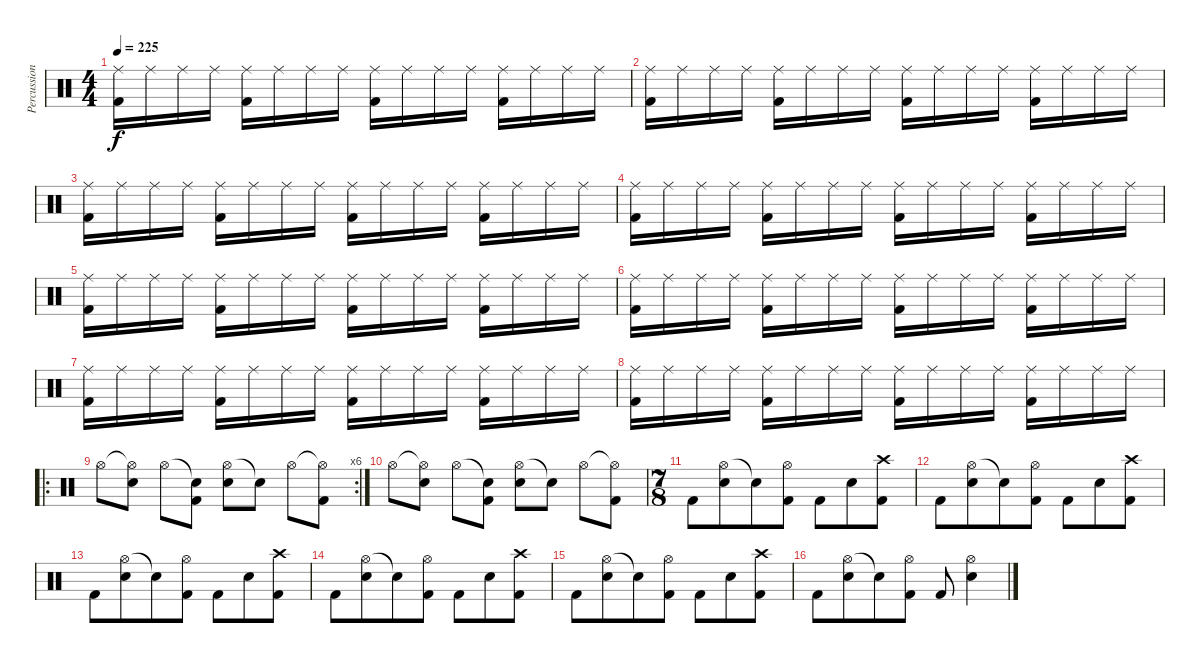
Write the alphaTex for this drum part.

\track ("Percussion" "Percussion") {instrument percussion}
\staff {score}
\articulation defaults
\ts (4 4)
\tempo 225
\clef neutral
\ks c
("Ride (middle)" "Kick (hit) 2").16{dy f} "Ride (middle)".16 "Ride (middle)".16 "Ride (middle)".16 ("Ride (middle)" "Kick (hit) 2").16 "Ride (middle)".16 "Ride (middle)".16 "Ride (middle)".16 ("Ride (middle)" "Kick (hit) 2").16 "Ride (middle)".16 "Ride (middle)".16 "Ride (middle)".16 ("Ride (middle)" "Kick (hit) 2").16 "Ride (middle)".16 "Ride (middle)".16 "Ride (middle)".16 |
("Ride (middle)" "Kick (hit) 2").16 "Ride (middle)".16 "Ride (middle)".16 "Ride (middle)".16 ("Ride (middle)" "Kick (hit) 2").16 "Ride (middle)".16 "Ride (middle)".16 "Ride (middle)".16 ("Ride (middle)" "Kick (hit) 2").16 "Ride (middle)".16 "Ride (middle)".16 "Ride (middle)".16 ("Ride (middle)" "Kick (hit) 2").16 "Ride (middle)".16 "Ride (middle)".16 "Ride (middle)".16 |
("Ride (middle)" "Kick (hit) 2").16 "Ride (middle)".16 "Ride (middle)".16 "Ride (middle)".16 ("Ride (middle)" "Kick (hit) 2").16 "Ride (middle)".16 "Ride (middle)".16 "Ride (middle)".16 ("Ride (middle)" "Kick (hit) 2").16 "Ride (middle)".16 "Ride (middle)".16 "Ride (middle)".16 ("Ride (middle)" "Kick (hit) 2").16 "Ride (middle)".16 "Ride (middle)".16 "Ride (middle)".16 |
("Ride (middle)" "Kick (hit) 2").16 "Ride (middle)".16 "Ride (middle)".16 "Ride (middle)".16 ("Ride (middle)" "Kick (hit) 2").16 "Ride (middle)".16 "Ride (middle)".16 "Ride (middle)".16 ("Ride (middle)" "Kick (hit) 2").16 "Ride (middle)".16 "Ride (middle)".16 "Ride (middle)".16 ("Ride (middle)" "Kick (hit) 2").16 "Ride (middle)".16 "Ride (middle)".16 "Ride (middle)".16 |
("Ride (middle)" "Kick (hit) 2").16 "Ride (middle)".16 "Ride (middle)".16 "Ride (middle)".16 ("Ride (middle)" "Kick (hit) 2").16 "Ride (middle)".16 "Ride (middle)".16 "Ride (middle)".16 ("Ride (middle)" "Kick (hit) 2").16 "Ride (middle)".16 "Ride (middle)".16 "Ride (middle)".16 ("Ride (middle)" "Kick (hit) 2").16 "Ride (middle)".16 "Ride (middle)".16 "Ride (middle)".16 |
("Ride (middle)" "Kick (hit) 2").16 "Ride (middle)".16 "Ride (middle)".16 "Ride (middle)".16 ("Ride (middle)" "Kick (hit) 2").16 "Ride (middle)".16 "Ride (middle)".16 "Ride (middle)".16 ("Ride (middle)" "Kick (hit) 2").16 "Ride (middle)".16 "Ride (middle)".16 "Ride (middle)".16 ("Ride (middle)" "Kick (hit) 2").16 "Ride (middle)".16 "Ride (middle)".16 "Ride (middle)".16 |
("Ride (middle)" "Kick (hit) 2").16 "Ride (middle)".16 "Ride (middle)".16 "Ride (middle)".16 ("Ride (middle)" "Kick (hit) 2").16 "Ride (middle)".16 "Ride (middle)".16 "Ride (middle)".16 ("Ride (middle)" "Kick (hit) 2").16 "Ride (middle)".16 "Ride (middle)".16 "Ride (middle)".16 ("Ride (middle)" "Kick (hit) 2").16 "Ride (middle)".16 "Ride (middle)".16 "Ride (middle)".16 |
("Ride (middle)" "Kick (hit) 2").16 "Ride (middle)".16 "Ride (middle)".16 "Ride (middle)".16 ("Ride (middle)" "Kick (hit) 2").16 "Ride (middle)".16 "Ride (middle)".16 "Ride (middle)".16 ("Ride (middle)" "Kick (hit) 2").16 "Ride (middle)".16 "Ride (middle)".16 "Ride (middle)".16 ("Ride (middle)" "Kick (hit) 2").16 "Ride (middle)".16 "Ride (middle)".16 "Ride (middle)".16 |
\ro
\rc 6 "Hi-Hat (open)".8
("Hi-Hat (open)"{t} "Snare (hit) 2").8 "Hi-Hat (open)".8 ("Snare (hit)"{t} "Kick (hit) 2").8 ("Hi-Hat (open)" "Snare (hit) 2").8 "Snare (hit)"{t}.8 "Hi-Hat (open)".8 ("Hi-Hat (open)"{t} "Kick (hit) 2").8 |
"Hi-Hat (open)".8 ("Hi-Hat (open)"{t} "Snare (hit) 2").8 "Hi-Hat (open)".8 ("Snare (hit)"{t} "Kick (hit) 2").8 ("Hi-Hat (open)" "Snare (hit) 2").8 "Snare (hit)"{t}.8 "Hi-Hat (open)".8 ("Hi-Hat (open)"{t} "Kick (hit) 2").8 |
\ts (7 8)
"Kick (hit) 2".8 ("Hi-Hat (open)" "Snare (hit) 2").8 "Snare (hit)"{t}.8 ("Hi-Hat (open)" "Kick (hit) 2").8 "Kick (hit) 2".8 "Snare (hit) 2".8 ("Crash high (hit)" "Kick (hit) 2").8 |
"Kick (hit) 2".8 ("Hi-Hat (open)" "Snare (hit) 2").8 "Snare (hit)"{t}.8 ("Hi-Hat (open)" "Kick (hit) 2").8 "Kick (hit) 2".8 "Snare (hit) 2".8 ("Crash high (hit)" "Kick (hit) 2").8 |
"Kick (hit) 2".8 ("Hi-Hat (open)" "Snare (hit) 2").8 "Snare (hit)"{t}.8 ("Hi-Hat (open)" "Kick (hit) 2").8 "Kick (hit) 2".8 "Snare (hit) 2".8 ("Crash high (hit)" "Kick (hit) 2").8 |
"Kick (hit) 2".8 ("Hi-Hat (open)" "Snare (hit) 2").8 "Snare (hit)"{t}.8 ("Hi-Hat (open)" "Kick (hit) 2").8 "Kick (hit) 2".8 "Snare (hit) 2".8 ("Crash high (hit)" "Kick (hit) 2").8 |
"Kick (hit) 2".8 ("Hi-Hat (open)" "Snare (hit) 2").8 "Snare (hit)"{t}.8 ("Hi-Hat (open)" "Kick (hit) 2").8 "Kick (hit) 2".8 "Snare (hit) 2".8 ("Crash high (hit)" "Kick (hit) 2").8 |
"Kick (hit) 2".8 ("Hi-Hat (open)" "Snare (hit) 2").8 "Snare (hit)"{t}.8 ("Hi-Hat (open)" "Kick (hit) 2").8 "Kick (hit) 2".8 ("Hi-Hat (open)" "Snare (hit) 2").4
